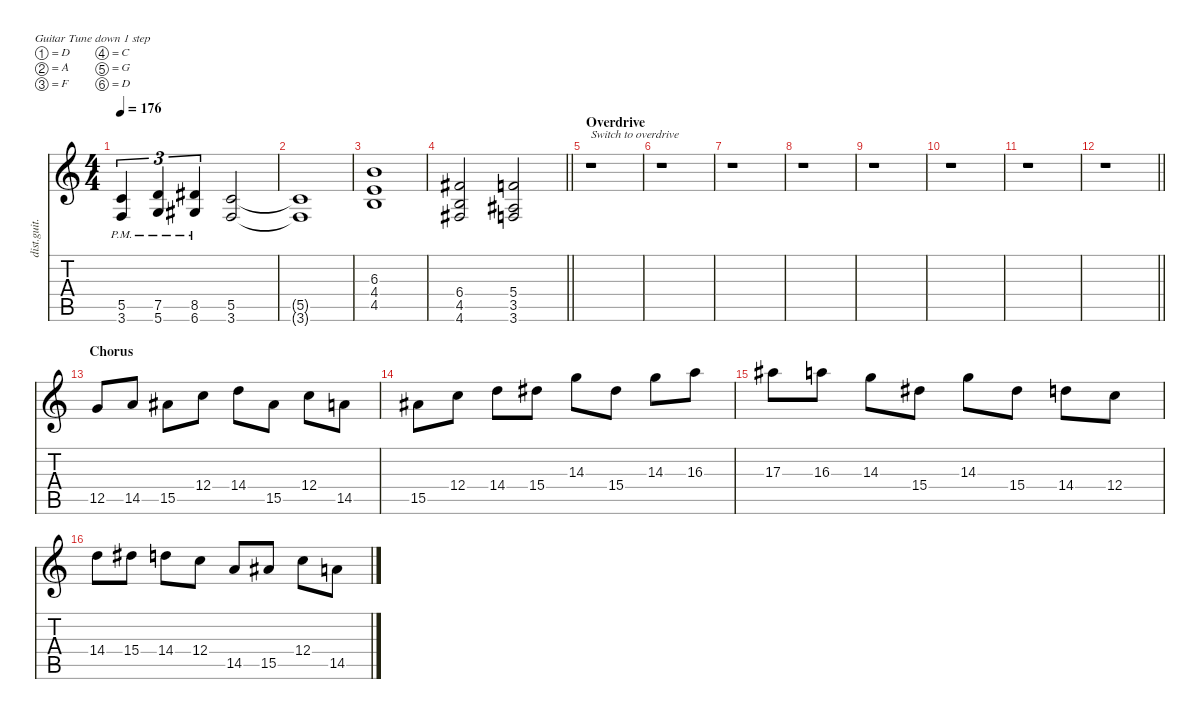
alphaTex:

\defaultSystemsLayout 4
\hideDynamics
\bracketExtendMode nobrackets
\track ("Chuck Schuldiner " "dist.guit.") {instrument distortionguitar}
\staff {score tabs}
\tuning (D4 A3 F3 C3 G2 D2)
\ts (4 4)
\tempo 176
\clef g2
\ks c
(5.5{pm} 3.6{pm}).4{tu (3 2) dy f beam Up} (7.5{pm} 5.6{pm}).4{tu (3 2) beam Up} (8.5{pm acc #} 6.6{pm acc #}).4{tu (3 2) beam Up} (5.5 3.6).2{beam Up} |
(5.5{t} 3.6{t}).1{beam Up} |
(6.3 4.4 4.5).1{beam Up} |
\barLineRight lightlight
(6.4{acc #} 4.5 4.6{acc #}).2{beam Up} (5.4 3.5{acc #} 3.6).2{beam Up} |
\section ("" "Overdrive")
r.1{txt "Switch to overdrive" beam Down} |
r.1{beam Down} |
r.1{beam Down} |
r.1{beam Down} |
r.1{beam Down} |
r.1{beam Down} |
r.1{beam Down} |
\barLineRight lightlight
r.1{beam Down} |
\section ("" "Chorus")
12.5.8{beam Up} 14.5.8{beam Up} 15.5{acc #}.8{beam Down} 12.4.8{beam Down} 14.4.8{beam Down} 15.5{acc #}.8{beam Down} 12.4.8{beam Down} 14.5.8{beam Down} |
15.5{acc #}.8{beam Down} 12.4.8{beam Down} 14.4.8{beam Down} 15.4{acc #}.8{beam Down} 14.3.8{beam Down} 15.4{acc #}.8{beam Down} 14.3.8{beam Down} 16.3.8{beam Down} |
17.3{acc #}.8{beam Down} 16.3.8{beam Down} 14.3.8{beam Down} 15.4{acc #}.8{beam Down} 14.3.8{beam Down} 15.4{acc #}.8{beam Down} 14.4.8{beam Down} 12.4.8{beam Down} |
14.4.8{beam Down} 15.4{acc #}.8{beam Down} 14.4.8{beam Down} 12.4.8{beam Down} 14.5.8{beam Up} 15.5{acc #}.8{beam Up} 12.4.8{beam Down} 14.5.8{beam Down}
